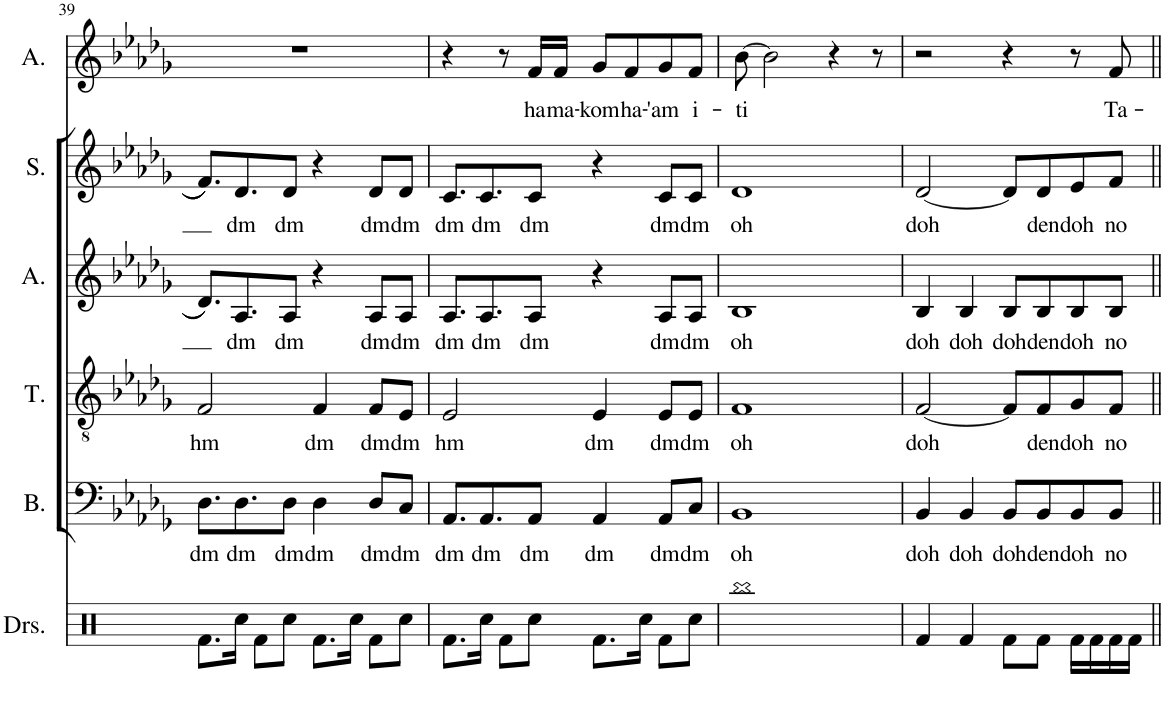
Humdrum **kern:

**kern	**kern	**text	**kern	**text	**kern	**text	**kern	**text	**kern	**text
*part6	*part5	*part5	*part4	*part4	*part3	*part3	*part2	*part2	*part1	*part1
*staff6	*staff5	*staff5	*staff4	*staff4	*staff3	*staff3	*staff2	*staff2	*staff1	*staff1
*I"Drumset	*I"Bass	*	*I"Tenor	*	*I"Alto	*	*I"Soprano	*	*I"Alto	*
*I'Drs.	*I'B.	*	*I'T.	*	*I'A.	*	*I'S.	*	*I'A.	*
!!LO:PB:g=z
*clefX	*clefF4	*	*clefGv2	*	*clefG2	*	*clefG2	*	*clefG2	*
*k[b-e-a-]	*k[b-e-a-d-g-]	*	*k[b-e-a-d-g-]	*	*k[b-e-a-d-g-]	*	*k[b-e-a-d-g-]	*	*k[b-e-a-d-g-]	*
*M4/4	*M4/4	*	*M4/4	*	*M4/4	*	*M4/4	*	*M4/4	*
=39	=39	=39	=39	=39	=39	=39	=39	=39	=39	=39
!	!	!LO:LY:b	!	!LO:LY:b	!	!	!	!	!	!
8.Rf\L	8.D-\L	dm	2F/	hm	8.d-/L	.	8.f/L	.	1r	.
!	!	!LO:LY:b	!	!	!	!LO:LY:b	!	!LO:LY:b	!	!
16Rcc\Jk	8.D-\	dm	.	.	8.A-/	dm	8.d-/	dm	.	.
8Rf\L	.	.	.	.	.	.	.	.	.	.
!	!	!LO:LY:b	!	!	!	!LO:LY:b	!	!LO:LY:b	!	!
8Rcc\J	8D-\J	dm	.	.	8A-/J	dm	8d-/J	dm	.	.
!	!	!LO:LY:b	!	!LO:LY:b	!	!	!	!	!	!
8.Rf\L	4D-\	dm	4F/	dm	4r	.	4r	.	.	.
16Rcc\Jk	.	.	.	.	.	.	.	.	.	.
!	!	!LO:LY:b	!	!LO:LY:b	!	!LO:LY:b	!	!LO:LY:b	!	!
8Rf\L	8D-/L	dm	8F/L	dm	8A-/L	dm	8d-/L	dm	.	.
!	!	!LO:LY:b	!	!LO:LY:b	!	!LO:LY:b	!	!LO:LY:b	!	!
8Rcc\J	8C/J	dm	8E-/J	dm	8A-/J	dm	8d-/J	dm	.	.
=40	=40	=40	=40	=40	=40	=40	=40	=40	=40	=40
!	!	!LO:LY:b	!	!LO:LY:b	!	!LO:LY:b	!	!LO:LY:b	!	!
8.Rf\L	8.AA-/L	dm	2E-/	hm	8.A-/L	dm	8.c/L	dm	4r	.
!	!	!LO:LY:b	!	!	!	!LO:LY:b	!	!LO:LY:b	!	!
16Rcc\Jk	8.AA-/	dm	.	.	8.A-/	dm	8.c/	dm	.	.
8Rf\L	.	.	.	.	.	.	.	.	8r	.
!	!	!LO:LY:b	!	!	!	!LO:LY:b	!	!LO:LY:b	!	!LO:LY:b
8Rcc\J	8AA-/J	dm	.	.	8A-/J	dm	8c/J	dm	16f/LL	ha
!	!	!	!	!	!	!	!	!	!	!LO:LY:b
.	.	.	.	.	.	.	.	.	16f/JJ	ma-
!	!	!LO:LY:b	!	!LO:LY:b	!	!	!	!	!	!LO:LY:b
8.Rf\L	4AA-/	dm	4E-/	dm	4r	.	4r	.	8g-/L	-kom
!	!	!	!	!	!	!	!	!	!	!LO:LY:b
.	.	.	.	.	.	.	.	.	8f/	ha-
16Rcc\Jk	.	.	.	.	.	.	.	.	.	.
!	!	!LO:LY:b	!	!LO:LY:b	!	!LO:LY:b	!	!LO:LY:b	!	!LO:LY:b
8Rf\L	8AA-/L	dm	8E-/L	dm	8A-/L	dm	8c/L	dm	8g-/	-'am
!	!	!LO:LY:b	!	!LO:LY:b	!	!LO:LY:b	!	!LO:LY:b	!	!LO:LY:b
8Rcc\J	8C/J	dm	8E-/J	dm	8A-/J	dm	8c/J	dm	8f/J	i-
=41	=41	=41	=41	=41	=41	=41	=41	=41	=41	=41
!	!	!LO:LY:b	!	!LO:LY:b	!	!LO:LY:b	!	!LO:LY:b	!	!LO:LY:b
1Rbb	1BB-	oh	1F	oh	1B-	oh	1d-	oh	[8b-\	-ti
.	.	.	.	.	.	.	.	.	2b-\]	.
.	.	.	.	.	.	.	.	.	4r	.
.	.	.	.	.	.	.	.	.	8r	.
=42	=42	=42	=42	=42	=42	=42	=42	=42	=42	=42
!	!	!LO:LY:b	!	!LO:LY:b	!	!LO:LY:b	!	!LO:LY:b	!	!
4Rf/	4BB-/	doh	[2F/	doh	4B-/	doh	[2d-/	doh	2r	.
!	!	!LO:LY:b	!	!	!	!LO:LY:b	!	!	!	!
4Rf/	4BB-/	doh	.	.	4B-/	doh	.	.	.	.
!	!	!LO:LY:b	!	!	!	!LO:LY:b	!	!	!	!
8Rf\L	8BB-/L	doh	8F/L]	.	8B-/L	doh	8d-/L]	.	4r	.
!	!	!LO:LY:b	!	!LO:LY:b	!	!LO:LY:b	!	!LO:LY:b	!	!
8Rf\J	8BB-/	den	8F/	den	8B-/	den	8d-/	den	.	.
!	!	!LO:LY:b	!	!LO:LY:b	!	!LO:LY:b	!	!LO:LY:b	!	!
16Rf\LL	8BB-/	doh	8G-/	doh	8B-/	doh	8e-/	doh	8r	.
16Rf\	.	.	.	.	.	.	.	.	.	.
!	!	!LO:LY:b	!	!LO:LY:b	!	!LO:LY:b	!	!LO:LY:b	!	!LO:LY:b
16Rf\	8BB-/J	no	8F/J	no	8B-/J	no	8f/J	no	8f/	Ta-
16Rf\JJ	.	.	.	.	.	.	.	.	.	.
=||	=||	=||	=||	=||	=||	=||	=||	=||	=||	=||
*-	*-	*-	*-	*-	*-	*-	*-	*-	*-	*-
